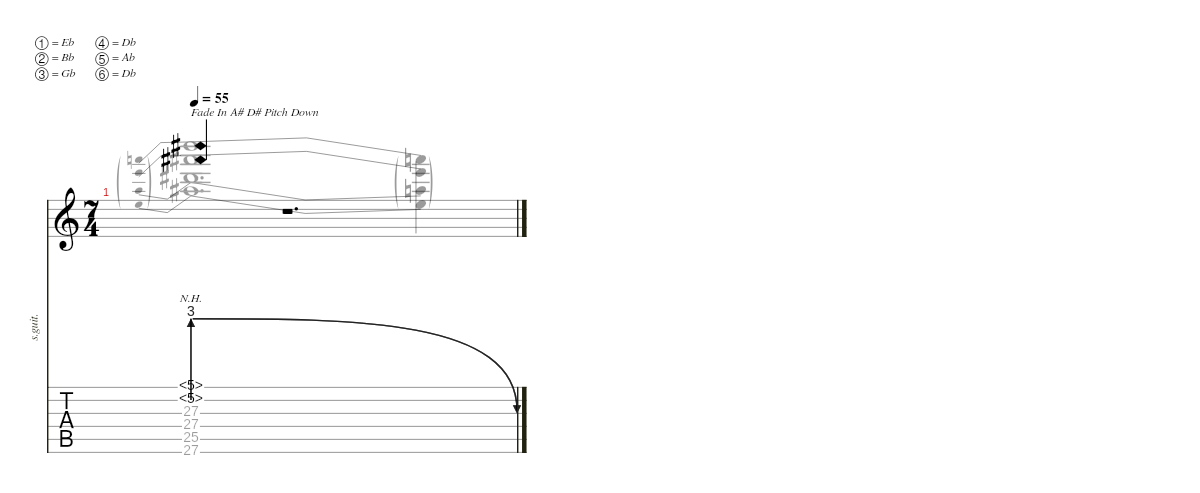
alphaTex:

\defaultSystemsLayout 4
\hideDynamics
\bracketExtendMode nobrackets
\track ("Daron - Distortion Guitar" "s.guit.") {instrument distortionguitar}
\staff {score tabs}
\tuning (Eb4 Bb3 Gb3 Db3 Ab2 Db2)
\voice
\ts (7 4)
\beaming (8 2 2 2 2)
\tempo 55
\clef g2
\ks c
(5.1{nh acc #} 5.2{nh acc #}).4{txt "Fade In A# D# Pitch Down" lyrics (0 "") lyrics (1 "") lyrics (2 "") lyrics (3 "") lyrics (4 "") dy ppp} r.1{d}
\voice
\clef g2
\ottava regular
\simile none
\ks c
(27.3{be (prebendrelease 0 12 60 0)} 27.4{be (prebendrelease 0 12 60 0)} 25.5{be (prebendrelease 0 12 60 0)} 27.6{be (prebendrelease 0 12 60 0)}).1{d lyrics (0 "") lyrics (1 "") lyrics (2 "") lyrics (3 "") lyrics (4 "") dy f} (27.3{t acc #} 27.4{t acc #} 25.5{t acc #} 27.6{t acc #}).4{lyrics (0 "") lyrics (1 "") lyrics (2 "") lyrics (3 "") lyrics (4 "")}
